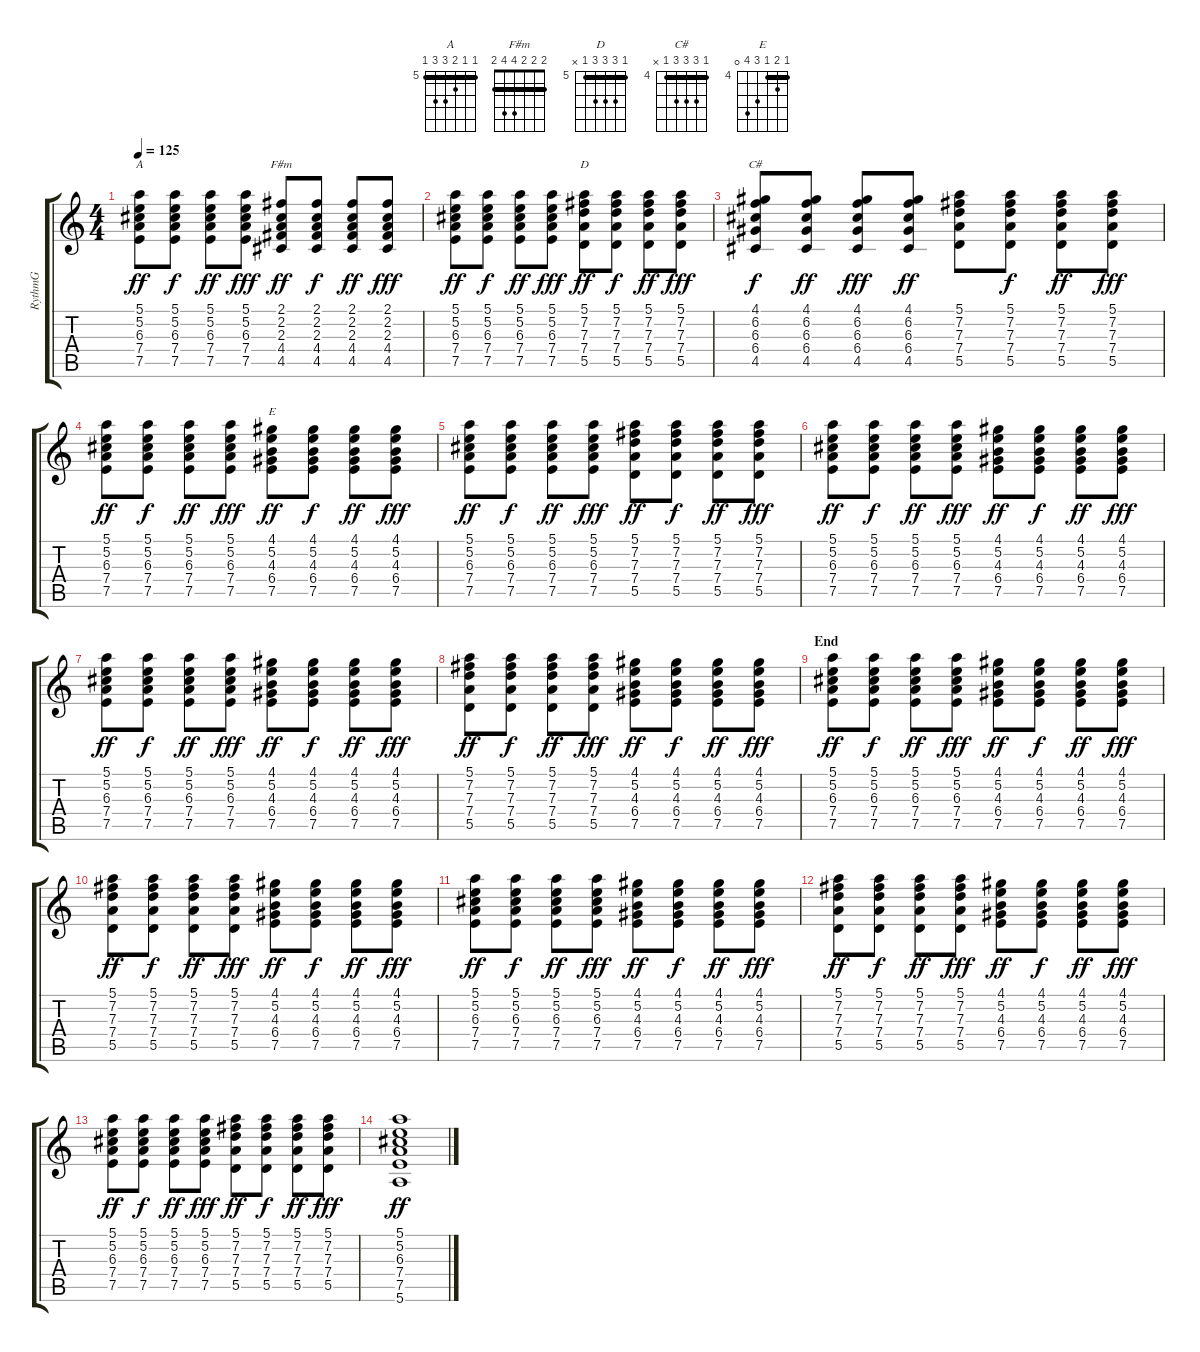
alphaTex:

\track ("RythmG" "RythmG") {instrument acousticguitarsteel}
\staff {score tabs}
\tuning (E4 B3 G3 D3 A2 E2) {hide}
\chord ("A" 5 5 6 7 7 5) {firstfret 5 barre 5}
\chord ("F#m" 2 2 2 4 4 2) {barre 2}
\chord ("D" 5 7 7 7 5 x) {firstfret 5 barre 5}
\chord ("C#" 4 6 6 6 4 x) {firstfret 4 barre 4}
\chord ("E" 4 5 4 6 7 0) {firstfret 4 barre 4}
\ts (4 4)
\tempo 125
\clef g2
\ks c
(5.1 5.2 6.3 7.4 7.5).8{ch "A" dy ff} (5.1 5.2 6.3 7.4 7.5).8{dy f} (5.1 5.2 6.3 7.4 7.5).8{dy ff} (5.1 5.2 6.3 7.4 7.5).8{dy fff} (2.1 2.2 2.3 4.4 4.5).8{ch "F#m" dy ff} (2.1 2.2 2.3 4.4 4.5).8{dy f} (2.1 2.2 2.3 4.4 4.5).8{dy ff} (2.1 2.2 2.3 4.4 4.5).8{dy fff} |
(5.1 5.2 6.3 7.4 7.5).8{dy ff} (5.1 5.2 6.3 7.4 7.5).8{dy f} (5.1 5.2 6.3 7.4 7.5).8{dy ff} (5.1 5.2 6.3 7.4 7.5).8{dy fff} (5.1 7.2 7.3 7.4 5.5).8{ch "D" dy ff} (5.1 7.2 7.3 7.4 5.5).8{dy f} (5.1 7.2 7.3 7.4 5.5).8{dy ff} (5.1 7.2 7.3 7.4 5.5).8{dy fff} |
(4.1 6.2 6.3 6.4 4.5).8{ch "C#" dy f} (4.1 6.2 6.3 6.4 4.5).8{dy ff} (4.1 6.2 6.3 6.4 4.5).8{dy fff} (4.1 6.2 6.3 6.4 4.5).8{dy ff} (5.1 7.2 7.3 7.4 5.5).8 (5.1 7.2 7.3 7.4 5.5).8{dy f} (5.1 7.2 7.3 7.4 5.5).8{dy ff} (5.1 7.2 7.3 7.4 5.5).8{dy fff} |
(5.1 5.2 6.3 7.4 7.5).8{dy ff} (5.1 5.2 6.3 7.4 7.5).8{dy f} (5.1 5.2 6.3 7.4 7.5).8{dy ff} (5.1 5.2 6.3 7.4 7.5).8{dy fff} (4.1 5.2 4.3 6.4 7.5).8{ch "E" dy ff} (4.1 5.2 4.3 6.4 7.5).8{dy f} (4.1 5.2 4.3 6.4 7.5).8{dy ff} (4.1 5.2 4.3 6.4 7.5).8{dy fff} |
(5.1 5.2 6.3 7.4 7.5).8{dy ff} (5.1 5.2 6.3 7.4 7.5).8{dy f} (5.1 5.2 6.3 7.4 7.5).8{dy ff} (5.1 5.2 6.3 7.4 7.5).8{dy fff} (5.1 7.2 7.3 7.4 5.5).8{dy ff} (5.1 7.2 7.3 7.4 5.5).8{dy f} (5.1 7.2 7.3 7.4 5.5).8{dy ff} (5.1 7.2 7.3 7.4 5.5).8{dy fff} |
(5.1 5.2 6.3 7.4 7.5).8{dy ff} (5.1 5.2 6.3 7.4 7.5).8{dy f} (5.1 5.2 6.3 7.4 7.5).8{dy ff} (5.1 5.2 6.3 7.4 7.5).8{dy fff} (4.1 5.2 4.3 6.4 7.5).8{dy ff} (4.1 5.2 4.3 6.4 7.5).8{dy f} (4.1 5.2 4.3 6.4 7.5).8{dy ff} (4.1 5.2 4.3 6.4 7.5).8{dy fff} |
(5.1 5.2 6.3 7.4 7.5).8{dy ff} (5.1 5.2 6.3 7.4 7.5).8{dy f} (5.1 5.2 6.3 7.4 7.5).8{dy ff} (5.1 5.2 6.3 7.4 7.5).8{dy fff} (4.1 5.2 4.3 6.4 7.5).8{dy ff} (4.1 5.2 4.3 6.4 7.5).8{dy f} (4.1 5.2 4.3 6.4 7.5).8{dy ff} (4.1 5.2 4.3 6.4 7.5).8{dy fff} |
(5.1 7.2 7.3 7.4 5.5).8{dy ff} (5.1 7.2 7.3 7.4 5.5).8{dy f} (5.1 7.2 7.3 7.4 5.5).8{dy ff} (5.1 7.2 7.3 7.4 5.5).8{dy fff} (4.1 5.2 4.3 6.4 7.5).8{dy ff} (4.1 5.2 4.3 6.4 7.5).8{dy f} (4.1 5.2 4.3 6.4 7.5).8{dy ff} (4.1 5.2 4.3 6.4 7.5).8{dy fff} |
\section ("" "End")
(5.1 5.2 6.3 7.4 7.5).8{dy ff} (5.1 5.2 6.3 7.4 7.5).8{dy f} (5.1 5.2 6.3 7.4 7.5).8{dy ff} (5.1 5.2 6.3 7.4 7.5).8{dy fff} (4.1 5.2 4.3 6.4 7.5).8{dy ff} (4.1 5.2 4.3 6.4 7.5).8{dy f} (4.1 5.2 4.3 6.4 7.5).8{dy ff} (4.1 5.2 4.3 6.4 7.5).8{dy fff} |
(5.1 7.2 7.3 7.4 5.5).8{dy ff} (5.1 7.2 7.3 7.4 5.5).8{dy f} (5.1 7.2 7.3 7.4 5.5).8{dy ff} (5.1 7.2 7.3 7.4 5.5).8{dy fff} (4.1 5.2 4.3 6.4 7.5).8{dy ff} (4.1 5.2 4.3 6.4 7.5).8{dy f} (4.1 5.2 4.3 6.4 7.5).8{dy ff} (4.1 5.2 4.3 6.4 7.5).8{dy fff} |
(5.1 5.2 6.3 7.4 7.5).8{dy ff} (5.1 5.2 6.3 7.4 7.5).8{dy f} (5.1 5.2 6.3 7.4 7.5).8{dy ff} (5.1 5.2 6.3 7.4 7.5).8{dy fff} (4.1 5.2 4.3 6.4 7.5).8{dy ff} (4.1 5.2 4.3 6.4 7.5).8{dy f} (4.1 5.2 4.3 6.4 7.5).8{dy ff} (4.1 5.2 4.3 6.4 7.5).8{dy fff} |
(5.1 7.2 7.3 7.4 5.5).8{dy ff} (5.1 7.2 7.3 7.4 5.5).8{dy f} (5.1 7.2 7.3 7.4 5.5).8{dy ff} (5.1 7.2 7.3 7.4 5.5).8{dy fff} (4.1 5.2 4.3 6.4 7.5).8{dy ff} (4.1 5.2 4.3 6.4 7.5).8{dy f} (4.1 5.2 4.3 6.4 7.5).8{dy ff} (4.1 5.2 4.3 6.4 7.5).8{dy fff} |
(5.1 5.2 6.3 7.4 7.5).8{dy ff} (5.1 5.2 6.3 7.4 7.5).8{dy f} (5.1 5.2 6.3 7.4 7.5).8{dy ff} (5.1 5.2 6.3 7.4 7.5).8{dy fff} (5.1 7.2 7.3 7.4 5.5).8{dy ff} (5.1 7.2 7.3 7.4 5.5).8{dy f} (5.1 7.2 7.3 7.4 5.5).8{dy ff} (5.1 7.2 7.3 7.4 5.5).8{dy fff} |
(5.1 5.2 6.3 7.4 7.5 5.6).1{dy ff}
